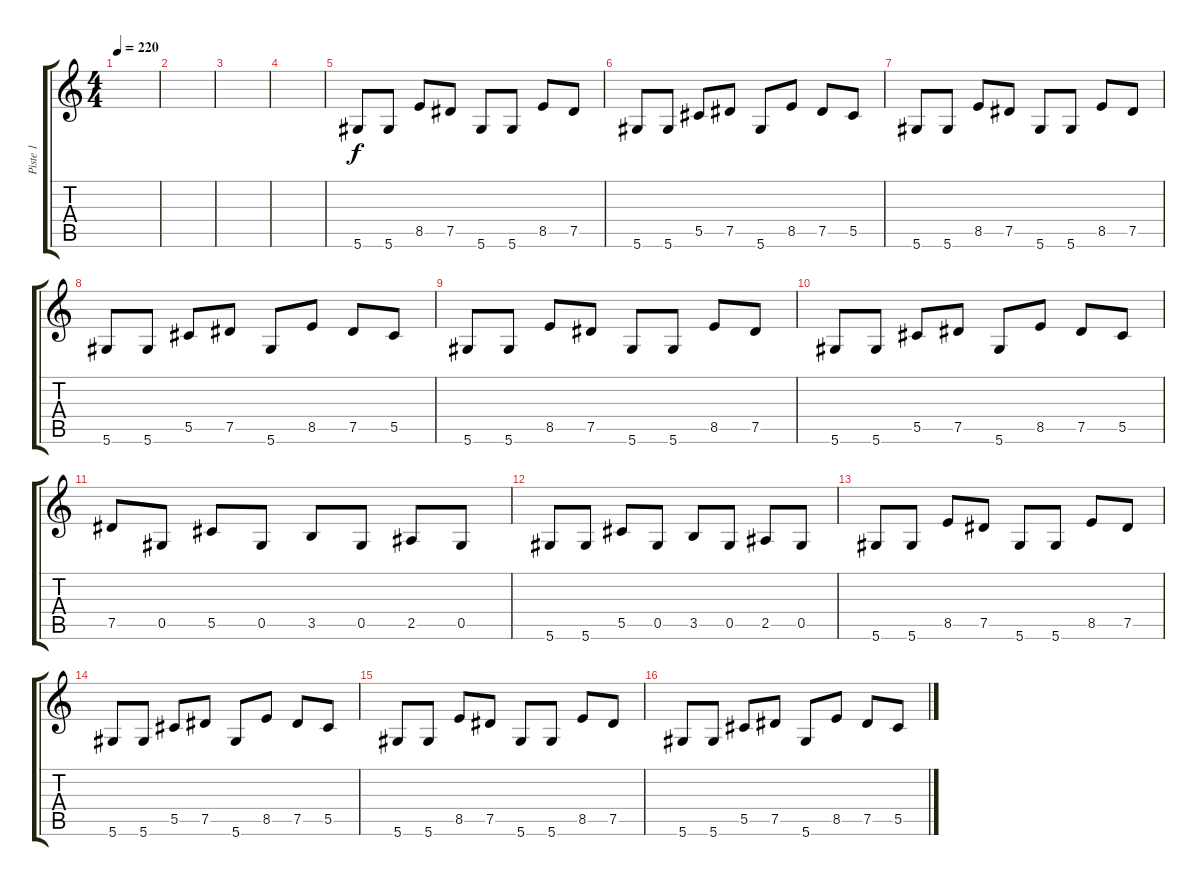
\track ("Piste 1" "Piste 1") {instrument overdrivenguitar}
\staff {score tabs}
\tuning (Eb4 Bb3 Gb3 Db3 Ab2 Eb2) {hide}
\ts (4 4)
\tempo 220
\clef g2
\ks c
|
|
|
|
5.6.8 5.6.8 8.5.8 7.5.8 5.6.8 5.6.8 8.5.8 7.5.8 |
5.6.8 5.6.8 5.5.8 7.5.8 5.6.8 8.5.8 7.5.8 5.5.8 |
5.6.8 5.6.8 8.5.8 7.5.8 5.6.8 5.6.8 8.5.8 7.5.8 |
5.6.8 5.6.8 5.5.8 7.5.8 5.6.8 8.5.8 7.5.8 5.5.8 |
5.6.8 5.6.8 8.5.8 7.5.8 5.6.8 5.6.8 8.5.8 7.5.8 |
5.6.8 5.6.8 5.5.8 7.5.8 5.6.8 8.5.8 7.5.8 5.5.8 |
7.5.8 0.5.8 5.5.8 0.5.8 3.5.8 0.5.8 2.5.8 0.5.8 |
5.6.8 5.6.8 5.5.8 0.5.8 3.5.8 0.5.8 2.5.8 0.5.8 |
5.6.8 5.6.8 8.5.8 7.5.8 5.6.8 5.6.8 8.5.8 7.5.8 |
5.6.8 5.6.8 5.5.8 7.5.8 5.6.8 8.5.8 7.5.8 5.5.8 |
5.6.8 5.6.8 8.5.8 7.5.8 5.6.8 5.6.8 8.5.8 7.5.8 |
5.6.8 5.6.8 5.5.8 7.5.8 5.6.8 8.5.8 7.5.8 5.5.8
